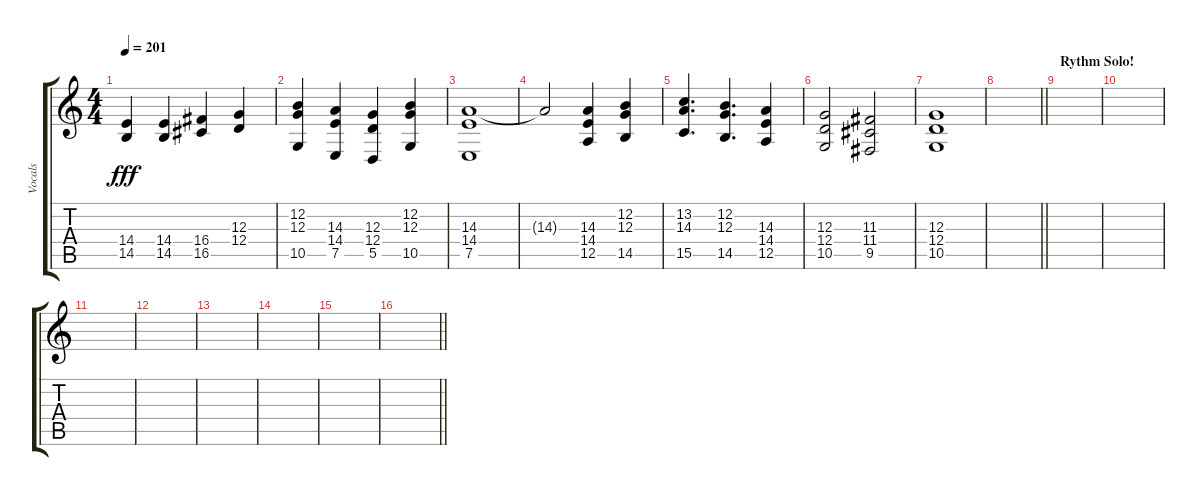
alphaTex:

\track ("Vocals" "Vocals") {instrument altosax}
\staff {score tabs}
\tuning (E4 B3 G3 D3 A2 E2) {hide}
\ts (4 4)
\tempo 201
\clef g2
\ks c
(14.4 14.5).4{dy fff} (14.4 14.5).4 (16.4 16.5).4 (12.3 12.4).4 |
(12.2 12.3 10.5).4 (14.3 14.4 7.5).4 (12.3 12.4 5.5).4 (12.2 12.3 10.5).4 |
(14.3 14.4 7.5).1 |
14.3{t}.2 (14.3 14.4 12.5).4 (12.2 12.3 14.5).4 |
(13.2 14.3 15.5).4{d} (12.2 12.3 14.5).4{d} (14.3 14.4 12.5).4 |
(12.3 12.4 10.5).2 (11.3 11.4 9.5).2 |
(12.3 12.4 10.5).1 |
\barLineRight lightlight
|
\section ("" "Rythm Solo!")
|
|
|
|
|
|
|
\barLineRight lightlight
